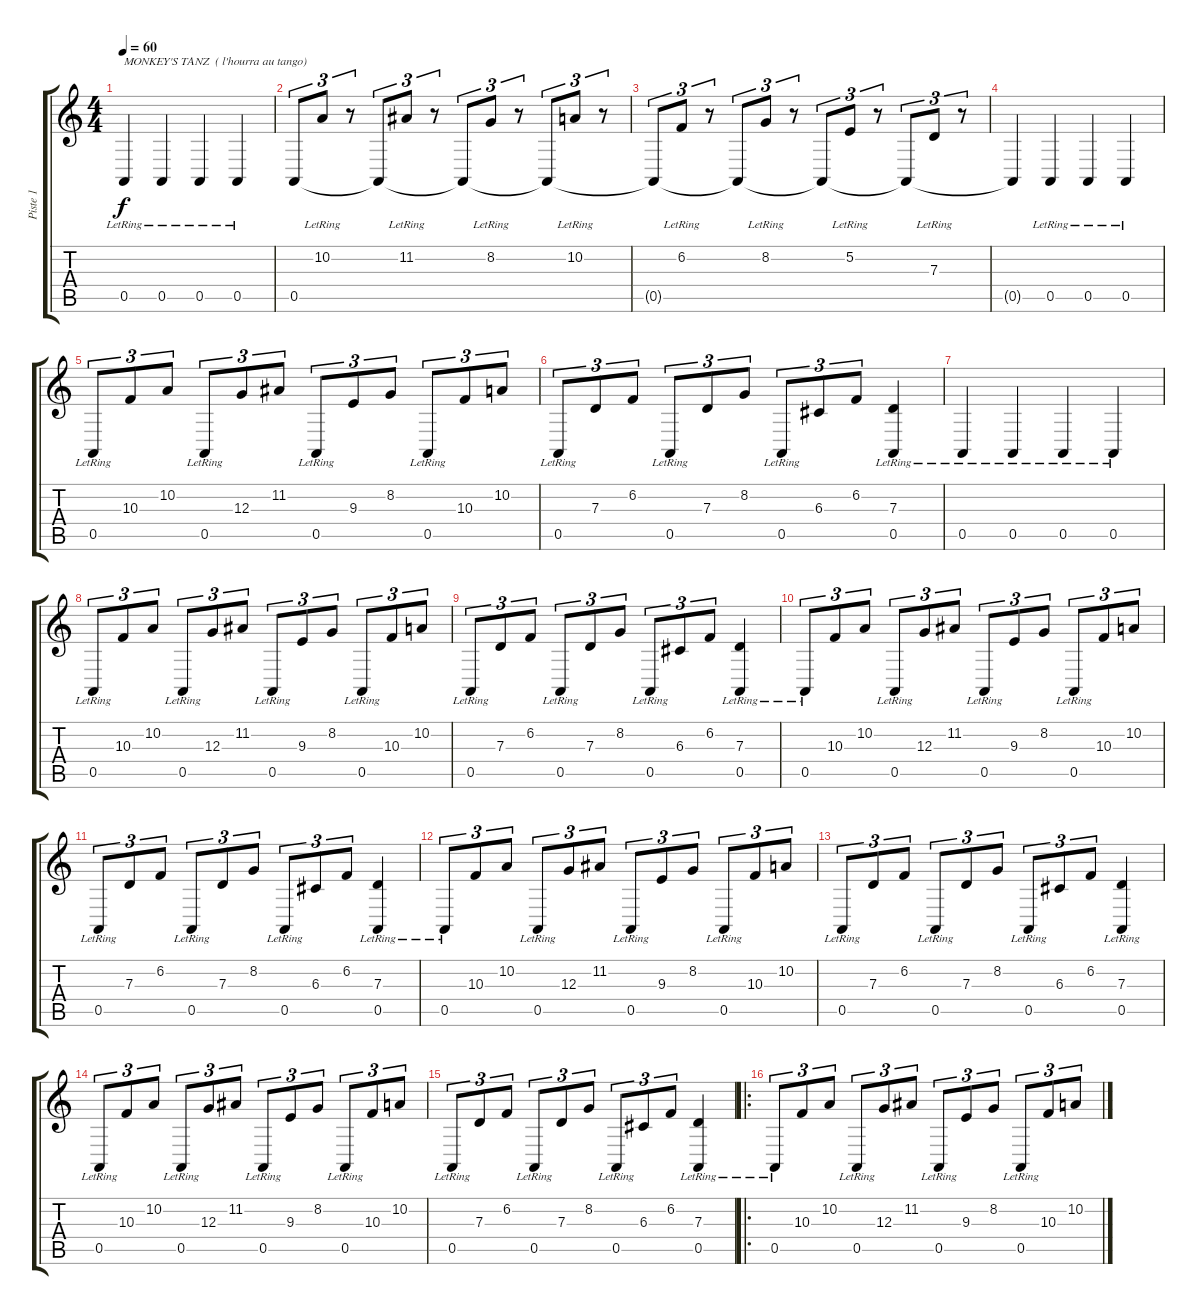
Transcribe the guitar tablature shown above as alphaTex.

\track ("Piste 1" "Piste 1") {instrument synthvoice}
\staff {score tabs}
\tuning (E4 B3 G3 D3 A2 E2) {hide}
\ts (4 4)
\tempo 60
\clef g2
\ks c
0.5{lr}.4{txt "MONKEY'S TANZ  ( l'hourra au tango)" dy f instrument synthvoice} 0.5{lr}.4 0.5{lr}.4 0.5{lr}.4 |
0.5.8{tu (3 2)} 10.2{lr}.8{tu (3 2)} r.8{tu (3 2)} 0.5{t}.8{tu (3 2)} 11.2{lr}.8{tu (3 2)} r.8{tu (3 2)} 0.5{t}.8{tu (3 2)} 8.2{lr}.8{tu (3 2)} r.8{tu (3 2)} 0.5{t}.8{tu (3 2)} 10.2{lr}.8{tu (3 2)} r.8{tu (3 2)} |
0.5{t}.8{tu (3 2) txt ""} 6.2{lr}.8{tu (3 2)} r.8{tu (3 2)} 0.5{t}.8{tu (3 2)} 8.2{lr}.8{tu (3 2)} r.8{tu (3 2)} 0.5{t}.8{tu (3 2)} 5.2{lr}.8{tu (3 2)} r.8{tu (3 2)} 0.5{t}.8{tu (3 2)} 7.3{lr}.8{tu (3 2)} r.8{tu (3 2)} |
0.5{t}.4 0.5{lr}.4 0.5{lr}.4 0.5{lr}.4 |
0.5{lr}.8{tu (3 2)} 10.3.8{tu (3 2)} 10.2.8{tu (3 2)} 0.5{lr}.8{tu (3 2)} 12.3.8{tu (3 2)} 11.2.8{tu (3 2)} 0.5{lr}.8{tu (3 2)} 9.3.8{tu (3 2)} 8.2.8{tu (3 2)} 0.5{lr}.8{tu (3 2)} 10.3.8{tu (3 2)} 10.2.8{tu (3 2)} |
0.5{lr}.8{tu (3 2)} 7.3.8{tu (3 2)} 6.2.8{tu (3 2)} 0.5{lr}.8{tu (3 2)} 7.3.8{tu (3 2)} 8.2.8{tu (3 2)} 0.5{lr}.8{tu (3 2)} 6.3.8{tu (3 2)} 6.2.8{tu (3 2)} (7.3 0.5{lr}).4 |
0.5{lr}.4 0.5{lr}.4 0.5{lr}.4 0.5{lr}.4 |
0.5{lr}.8{tu (3 2)} 10.3.8{tu (3 2)} 10.2.8{tu (3 2)} 0.5{lr}.8{tu (3 2)} 12.3.8{tu (3 2)} 11.2.8{tu (3 2)} 0.5{lr}.8{tu (3 2)} 9.3.8{tu (3 2)} 8.2.8{tu (3 2)} 0.5{lr}.8{tu (3 2)} 10.3.8{tu (3 2)} 10.2.8{tu (3 2)} |
0.5{lr}.8{tu (3 2)} 7.3.8{tu (3 2)} 6.2.8{tu (3 2)} 0.5{lr}.8{tu (3 2)} 7.3.8{tu (3 2)} 8.2.8{tu (3 2)} 0.5{lr}.8{tu (3 2)} 6.3.8{tu (3 2)} 6.2.8{tu (3 2)} (7.3 0.5{lr}).4 |
0.5{lr}.8{tu (3 2)} 10.3.8{tu (3 2)} 10.2.8{tu (3 2)} 0.5{lr}.8{tu (3 2)} 12.3.8{tu (3 2)} 11.2.8{tu (3 2)} 0.5{lr}.8{tu (3 2)} 9.3.8{tu (3 2)} 8.2.8{tu (3 2)} 0.5{lr}.8{tu (3 2)} 10.3.8{tu (3 2)} 10.2.8{tu (3 2)} |
0.5{lr}.8{tu (3 2)} 7.3.8{tu (3 2)} 6.2.8{tu (3 2)} 0.5{lr}.8{tu (3 2)} 7.3.8{tu (3 2)} 8.2.8{tu (3 2)} 0.5{lr}.8{tu (3 2)} 6.3.8{tu (3 2)} 6.2.8{tu (3 2)} (7.3 0.5{lr}).4 |
0.5{lr}.8{tu (3 2)} 10.3.8{tu (3 2)} 10.2.8{tu (3 2)} 0.5{lr}.8{tu (3 2)} 12.3.8{tu (3 2)} 11.2.8{tu (3 2)} 0.5{lr}.8{tu (3 2)} 9.3.8{tu (3 2)} 8.2.8{tu (3 2)} 0.5{lr}.8{tu (3 2)} 10.3.8{tu (3 2)} 10.2.8{tu (3 2)} |
0.5{lr}.8{tu (3 2)} 7.3.8{tu (3 2)} 6.2.8{tu (3 2)} 0.5{lr}.8{tu (3 2)} 7.3.8{tu (3 2)} 8.2.8{tu (3 2)} 0.5{lr}.8{tu (3 2)} 6.3.8{tu (3 2)} 6.2.8{tu (3 2)} (7.3 0.5{lr}).4 |
0.5{lr}.8{tu (3 2)} 10.3.8{tu (3 2)} 10.2.8{tu (3 2)} 0.5{lr}.8{tu (3 2)} 12.3.8{tu (3 2)} 11.2.8{tu (3 2)} 0.5{lr}.8{tu (3 2)} 9.3.8{tu (3 2)} 8.2.8{tu (3 2)} 0.5{lr}.8{tu (3 2)} 10.3.8{tu (3 2)} 10.2.8{tu (3 2)} |
0.5{lr}.8{tu (3 2)} 7.3.8{tu (3 2)} 6.2.8{tu (3 2)} 0.5{lr}.8{tu (3 2)} 7.3.8{tu (3 2)} 8.2.8{tu (3 2)} 0.5{lr}.8{tu (3 2)} 6.3.8{tu (3 2)} 6.2.8{tu (3 2)} (7.3 0.5{lr}).4 |
\ro
0.5{lr}.8{tu (3 2)} 10.3.8{tu (3 2)} 10.2.8{tu (3 2)} 0.5{lr}.8{tu (3 2)} 12.3.8{tu (3 2)} 11.2.8{tu (3 2)} 0.5{lr}.8{tu (3 2)} 9.3.8{tu (3 2)} 8.2.8{tu (3 2)} 0.5{lr}.8{tu (3 2)} 10.3.8{tu (3 2)} 10.2.8{tu (3 2)}
